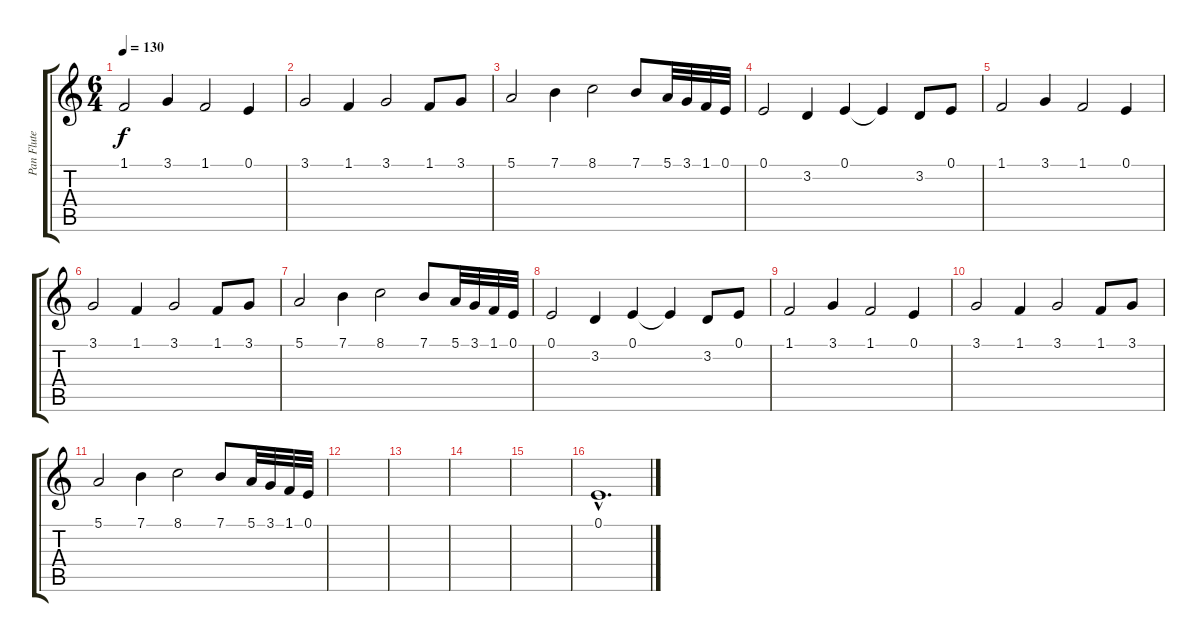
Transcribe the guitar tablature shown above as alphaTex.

\track ("Pan Flute" "Pan Flute") {instrument panflute}
\staff {score tabs}
\tuning (E4 B3 G3 D3 A2 E2) {hide}
\ts (6 4)
\tempo 130
\clef g2
\ks c
1.1.2{dy f} 3.1.4 1.1.2 0.1.4 |
3.1.2 1.1.4 3.1.2 1.1.8 3.1.8 |
5.1.2 7.1.4 8.1.2 7.1.8 5.1.32 3.1.32 1.1.32 0.1.32 |
0.1.2 3.2.4 0.1.4 0.1{t}.4 3.2.8 0.1.8 |
1.1.2 3.1.4 1.1.2 0.1.4 |
3.1.2 1.1.4 3.1.2 1.1.8 3.1.8 |
5.1.2 7.1.4 8.1.2 7.1.8 5.1.32 3.1.32 1.1.32 0.1.32 |
0.1.2 3.2.4 0.1.4 0.1{t}.4 3.2.8 0.1.8 |
1.1.2 3.1.4 1.1.2 0.1.4 |
3.1.2 1.1.4 3.1.2 1.1.8 3.1.8 |
5.1.2 7.1.4 8.1.2 7.1.8 5.1.32 3.1.32 1.1.32 0.1.32 |
|
|
|
|
0.1{hac}.1{d}
